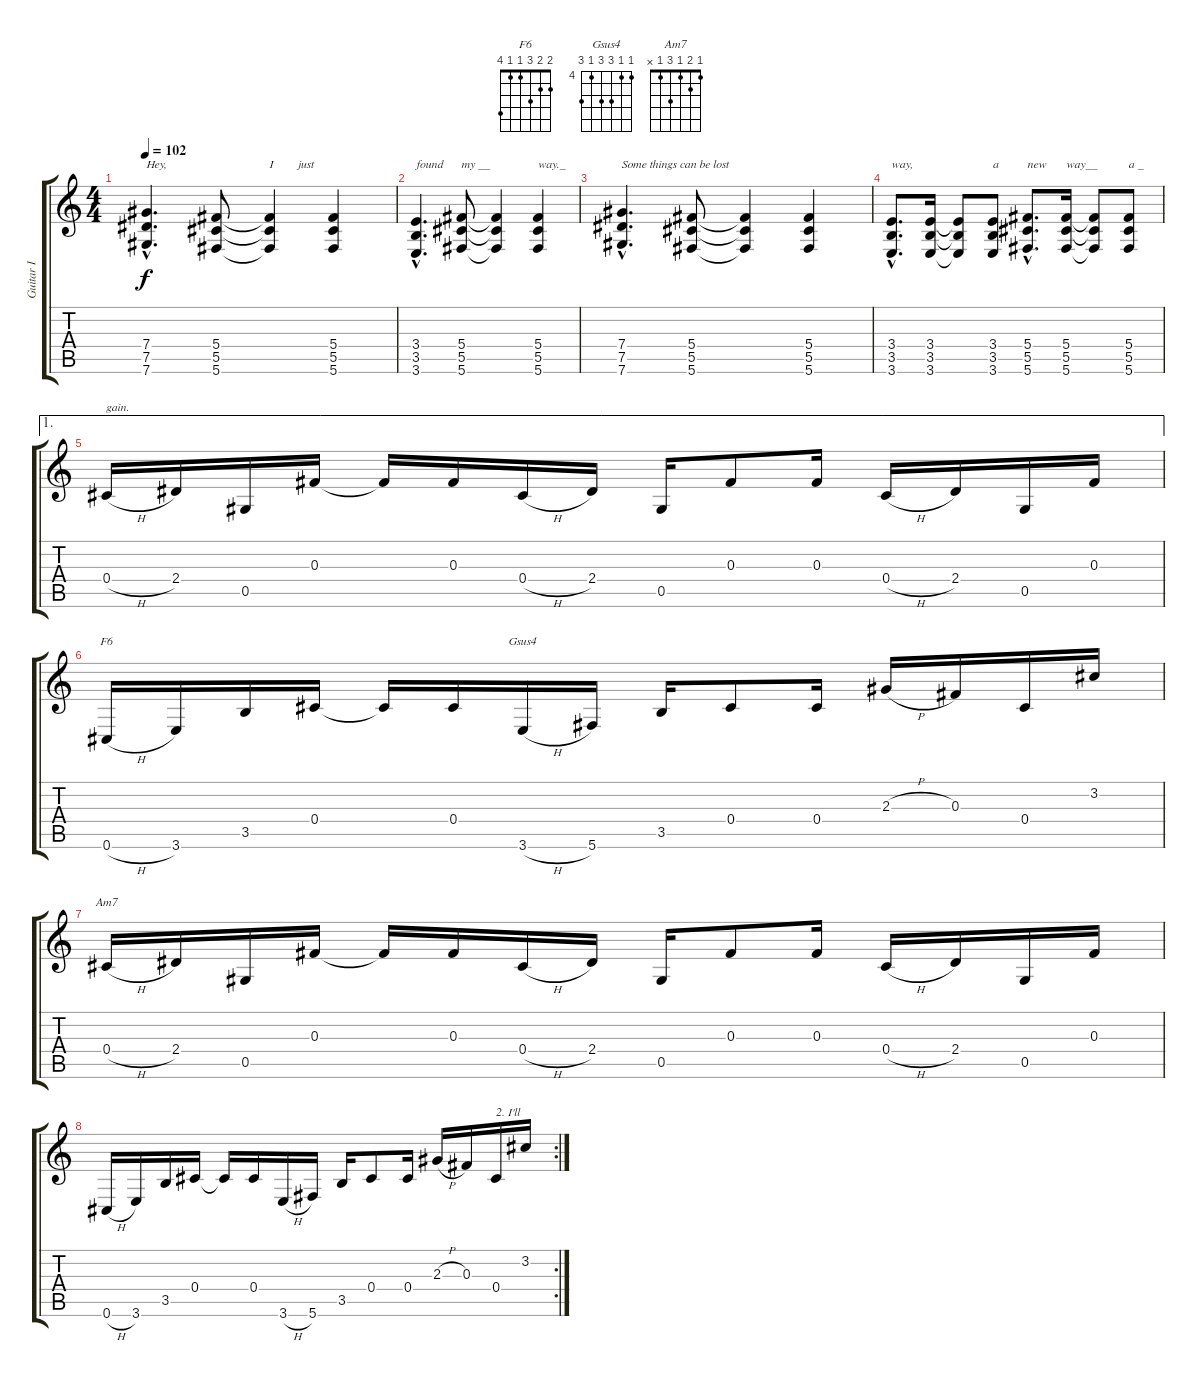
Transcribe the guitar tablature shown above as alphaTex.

\track ("Guitar I" "Guitar I") {instrument acousticguitarsteel}
\staff {score tabs}
\tuning (Eb4 Bb3 Gb3 Db3 Ab2 Db2) {hide}
\chord ("F6" 2 2 3 1 1 4)
\chord ("Gsus4" 4 4 6 6 4 6) {firstfret 4}
\chord ("Am7" 1 2 1 3 1 x)
\ts (4 4)
\tempo 102
\clef g2
\ks c
(7.4{hac} 7.5{hac} 7.6{hac}).4{d txt "Hey," dy f} (5.4 5.5 5.6).8 (5.4{t} 5.5{t} 5.6{t}).4{txt "I        just"} (5.4 5.5 5.6).4 |
(3.4{hac} 3.5{hac} 3.6{hac}).4{d txt "found"} (5.4 5.5 5.6).8{txt "my __"} (5.4{t} 5.5{t} 5.6{t}).4 (5.4 5.5 5.6).4{txt "way._ "} |
(7.4{hac} 7.5{hac} 7.6{hac}).4{d txt "Some things can be lost"} (5.4 5.5 5.6).8 (5.4{t} 5.5{t} 5.6{t}).4 (5.4 5.5 5.6).4 |
(3.4{hac} 3.5{hac} 3.6{hac}).8{d txt "way,"} (3.4 3.5 3.6).16 (3.4{t} 3.5{t} 3.6{t}).8 (3.4 3.5 3.6).8{txt "a"} (5.4{hac} 5.5{hac} 5.6{hac}).8{d txt "new"} (5.4 5.5 5.6).16{txt "way__"} (5.4{t} 5.5{t} 5.6{t}).8 (5.4 5.5 5.6).8{txt "a _"} |
\ae 1
0.4{h}.16{txt "gain."} 2.4.16 0.5.16 0.3.16 0.3{t}.16 0.3.16 0.4{h}.16 2.4.16 0.5.16 0.3.8 0.3.16 0.4{h}.16 2.4.16 0.5.16 0.3.16 |
0.6{h}.16{ch "F6"} 3.6.16 3.5.16 0.4.16 0.4{t}.16 0.4.16 3.6{h}.16{ch "Gsus4"} 5.6.16 3.5.16 0.4.8 0.4.16 2.3{h}.16 0.3.16 0.4.16 3.2.16 |
0.4{h}.16{ch "Am7"} 2.4.16 0.5.16 0.3.16 0.3{t}.16 0.3.16 0.4{h}.16 2.4.16 0.5.16 0.3.8 0.3.16 0.4{h}.16 2.4.16 0.5.16 0.3.16 |
\rc 2
0.6{h}.16 3.6.16 3.5.16 0.4.16 0.4{t}.16 0.4.16 3.6{h}.16 5.6.16 3.5.16 0.4.8 0.4.16 2.3{h}.16 0.3.16 0.4.16{txt "2. I'll"} 3.2.16
